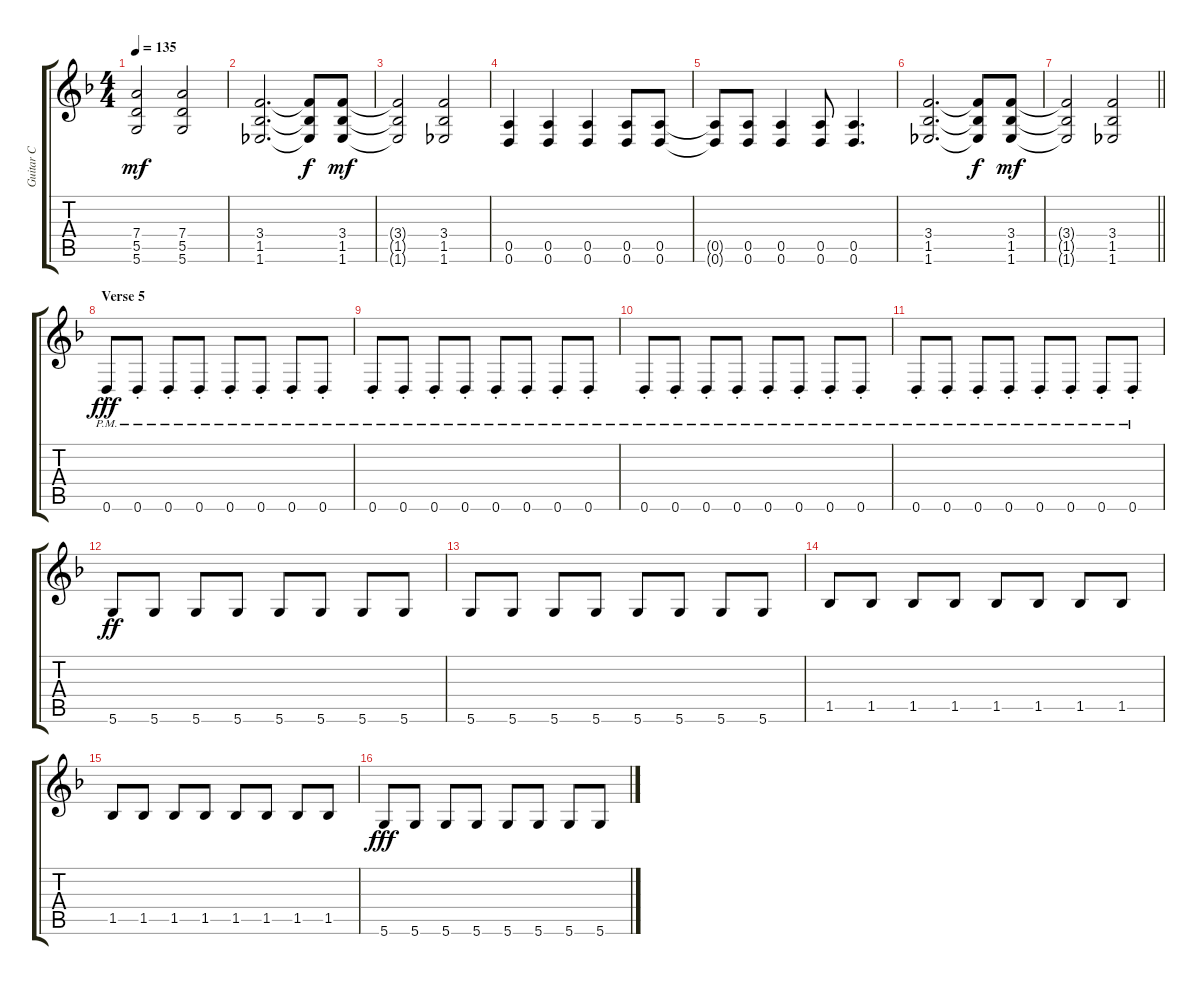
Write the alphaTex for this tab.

\track ("Guitar C" "Guitar C") {instrument distortionguitar}
\staff {score tabs}
\tuning (E4 B3 G3 D3 A2 D2) {hide}
\ts (4 4)
\tempo 135
\clef g2
\ks f
(7.4{t} 5.5{t} 5.6{t}).2{dy mf} (7.4 5.5 5.6).2 |
(3.4 1.5 1.6).2{d} (3.4{t} 1.5{t} 1.6{t}).8{dy f} (3.4 1.5 1.6).8{dy mf} |
(3.4{t} 1.5{t} 1.6{t}).2 (3.4 1.5 1.6).2 |
(0.5 0.6).4 (0.5 0.6).4 (0.5 0.6).4 (0.5 0.6).8 (0.5 0.6).8 |
(0.5{t} 0.6{t}).8 (0.5 0.6).8 (0.5 0.6).4 (0.5 0.6).8 (0.5 0.6).4{d} |
(3.4 1.5 1.6).2{d} (3.4{t} 1.5{t} 1.6{t}).8{dy f} (3.4 1.5 1.6).8{dy mf} |
\barLineRight lightlight
(3.4{t} 1.5{t} 1.6{t}).2 (3.4 1.5 1.6).2 |
\section ("" "Verse 5")
0.6{pm st}.8{dy fff} 0.6{pm st}.8 0.6{pm st}.8 0.6{pm st}.8 0.6{pm st}.8 0.6{pm st}.8 0.6{pm st}.8 0.6{pm st}.8 |
0.6{pm st}.8 0.6{pm st}.8 0.6{pm st}.8 0.6{pm st}.8 0.6{pm st}.8 0.6{pm st}.8 0.6{pm st}.8 0.6{pm st}.8 |
0.6{pm st}.8 0.6{pm st}.8 0.6{pm st}.8 0.6{pm st}.8 0.6{pm st}.8 0.6{pm st}.8 0.6{pm st}.8 0.6{pm st}.8 |
0.6{pm st}.8 0.6{pm st}.8 0.6{pm st}.8 0.6{pm st}.8 0.6{pm st}.8 0.6{pm st}.8 0.6{pm st}.8 0.6{pm st}.8 |
5.6.8{dy ff} 5.6.8 5.6.8 5.6.8 5.6.8 5.6.8 5.6.8 5.6.8 |
5.6.8 5.6.8 5.6.8 5.6.8 5.6.8 5.6.8 5.6.8 5.6.8 |
1.5.8 1.5.8 1.5.8 1.5.8 1.5.8 1.5.8 1.5.8 1.5.8 |
1.5.8 1.5.8 1.5.8 1.5.8 1.5.8 1.5.8 1.5.8 1.5.8 |
5.6.8{dy fff} 5.6.8 5.6.8 5.6.8 5.6.8 5.6.8 5.6.8 5.6.8
